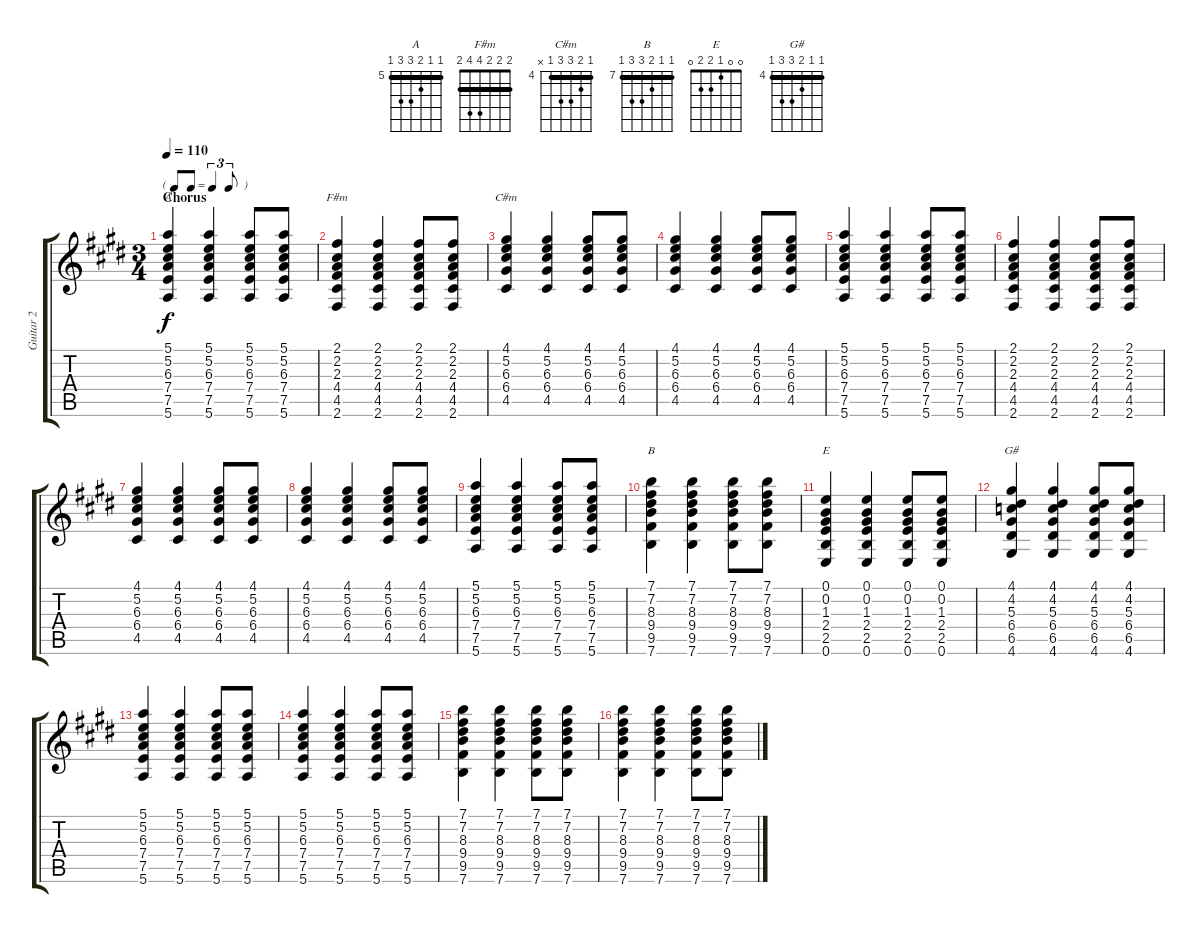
\track ("Guitar 2" "Guitar 2") {instrument electricguitarmuted}
\staff {score tabs}
\tuning (E4 B3 G3 D3 A2 E2) {hide}
\chord ("A" 5 5 6 7 7 5) {firstfret 5 barre 5}
\chord ("F#m" 2 2 2 4 4 2) {barre 2}
\chord ("C#m" 4 5 6 6 4 x) {firstfret 4 barre 4}
\chord ("B" 7 7 8 9 9 7) {firstfret 7 barre 7}
\chord ("E" 0 0 1 2 2 0)
\chord ("G#" 4 4 5 6 6 4) {firstfret 4 barre 4}
\ts (3 4)
\tf triplet8th
\section ("" "Chorus")
\tempo 110
\clef g2
\ks e
(5.1 5.2 6.3 7.4 7.5 5.6).4{ch "A" dy f} (5.1 5.2 6.3 7.4 7.5 5.6).4 (5.1 5.2 6.3 7.4 7.5 5.6).8 (5.1 5.2 6.3 7.4 7.5 5.6).8 |
(2.1 2.2 2.3 4.4 4.5 2.6).4{ch "F#m"} (2.1 2.2 2.3 4.4 4.5 2.6).4 (2.1 2.2 2.3 4.4 4.5 2.6).8 (2.1 2.2 2.3 4.4 4.5 2.6).8 |
(4.1 5.2 6.3 6.4 4.5).4{ch "C#m"} (4.1 5.2 6.3 6.4 4.5).4 (4.1 5.2 6.3 6.4 4.5).8 (4.1 5.2 6.3 6.4 4.5).8 |
(4.1 5.2 6.3 6.4 4.5).4 (4.1 5.2 6.3 6.4 4.5).4 (4.1 5.2 6.3 6.4 4.5).8 (4.1 5.2 6.3 6.4 4.5).8 |
(5.1 5.2 6.3 7.4 7.5 5.6).4 (5.1 5.2 6.3 7.4 7.5 5.6).4 (5.1 5.2 6.3 7.4 7.5 5.6).8 (5.1 5.2 6.3 7.4 7.5 5.6).8 |
(2.1 2.2 2.3 4.4 4.5 2.6).4 (2.1 2.2 2.3 4.4 4.5 2.6).4 (2.1 2.2 2.3 4.4 4.5 2.6).8 (2.1 2.2 2.3 4.4 4.5 2.6).8 |
(4.1 5.2 6.3 6.4 4.5).4 (4.1 5.2 6.3 6.4 4.5).4 (4.1 5.2 6.3 6.4 4.5).8 (4.1 5.2 6.3 6.4 4.5).8 |
(4.1 5.2 6.3 6.4 4.5).4 (4.1 5.2 6.3 6.4 4.5).4 (4.1 5.2 6.3 6.4 4.5).8 (4.1 5.2 6.3 6.4 4.5).8 |
(5.1 5.2 6.3 7.4 7.5 5.6).4 (5.1 5.2 6.3 7.4 7.5 5.6).4 (5.1 5.2 6.3 7.4 7.5 5.6).8 (5.1 5.2 6.3 7.4 7.5 5.6).8 |
(7.1 7.2 8.3 9.4 9.5 7.6).4{ch "B"} (7.1 7.2 8.3 9.4 9.5 7.6).4 (7.1 7.2 8.3 9.4 9.5 7.6).8 (7.1 7.2 8.3 9.4 9.5 7.6).8 |
(0.1 0.2 1.3 2.4 2.5 0.6).4{ch "E"} (0.1 0.2 1.3 2.4 2.5 0.6).4 (0.1 0.2 1.3 2.4 2.5 0.6).8 (0.1 0.2 1.3 2.4 2.5 0.6).8 |
(4.1 4.2 5.3 6.4 6.5 4.6).4{ch "G#"} (4.1 4.2 5.3 6.4 6.5 4.6).4 (4.1 4.2 5.3 6.4 6.5 4.6).8 (4.1 4.2 5.3 6.4 6.5 4.6).8 |
(5.1 5.2 6.3 7.4 7.5 5.6).4 (5.1 5.2 6.3 7.4 7.5 5.6).4 (5.1 5.2 6.3 7.4 7.5 5.6).8 (5.1 5.2 6.3 7.4 7.5 5.6).8 |
(5.1 5.2 6.3 7.4 7.5 5.6).4 (5.1 5.2 6.3 7.4 7.5 5.6).4 (5.1 5.2 6.3 7.4 7.5 5.6).8 (5.1 5.2 6.3 7.4 7.5 5.6).8 |
(7.1 7.2 8.3 9.4 9.5 7.6).4 (7.1 7.2 8.3 9.4 9.5 7.6).4 (7.1 7.2 8.3 9.4 9.5 7.6).8 (7.1 7.2 8.3 9.4 9.5 7.6).8 |
(7.1 7.2 8.3 9.4 9.5 7.6).4 (7.1 7.2 8.3 9.4 9.5 7.6).4 (7.1 7.2 8.3 9.4 9.5 7.6).8 (7.1 7.2 8.3 9.4 9.5 7.6).8
